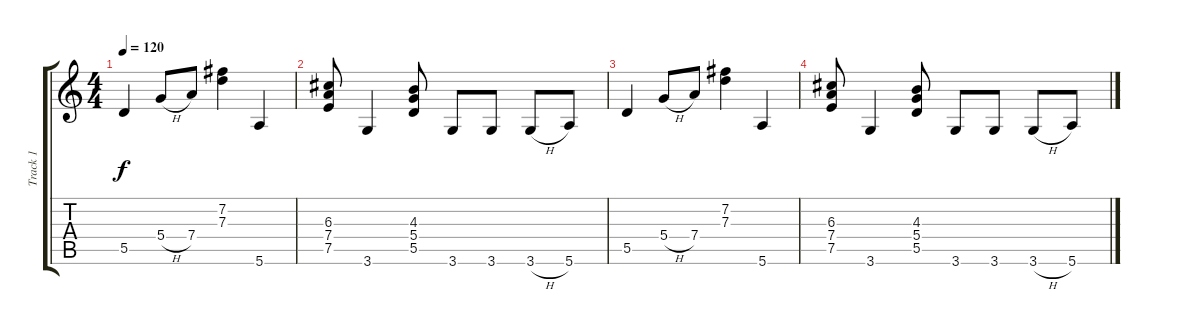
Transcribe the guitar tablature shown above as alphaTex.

\track ("Track 1" "Track 1") {instrument acousticguitarsteel}
\staff {score tabs}
\tuning (E4 B3 G3 D3 A2 E2) {hide}
\ts (4 4)
\tempo 120
\clef g2
\ks c
5.5.4{dy f} 5.4{h}.8 7.4.8 (7.2 7.3).4 5.6.4 |
(6.3 7.4 7.5).8 3.6.4 (4.3 5.4 5.5).8 3.6.8 3.6.8 3.6{h}.8 5.6.8 |
5.5.4 5.4{h}.8 7.4.8 (7.2 7.3).4 5.6.4 |
(6.3 7.4 7.5).8 3.6.4 (4.3 5.4 5.5).8 3.6.8 3.6.8 3.6{h}.8 5.6.8
